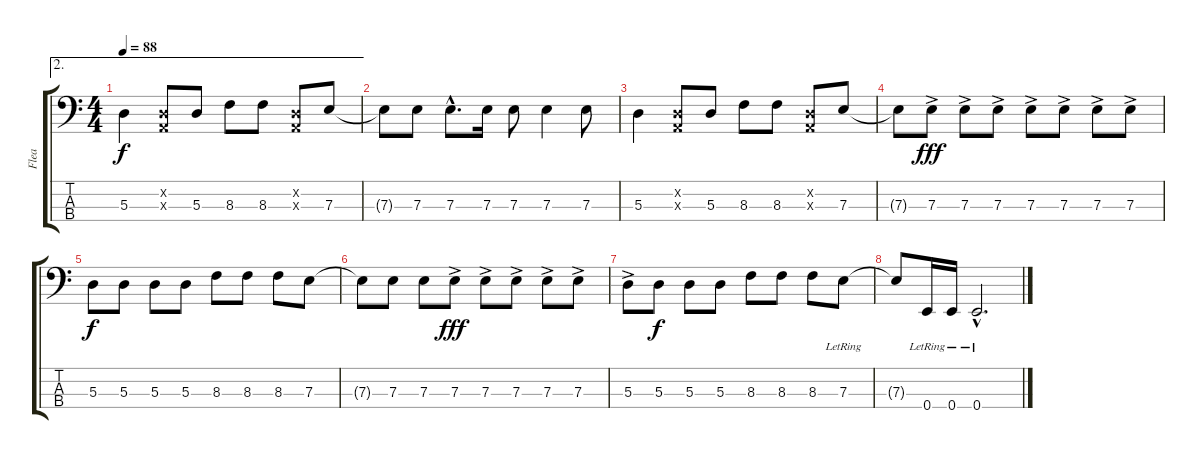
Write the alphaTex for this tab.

\track ("Flea" "Flea") {instrument acousticbass}
\staff {score tabs}
\tuning (G2 D2 A1 E1) {hide}
\ae 2
\ts (4 4)
\tempo 88
\clef f4
\ks c
5.3.4{dy f} (0.2{x} 0.3{x}).8 5.3.8 8.3.8 8.3.8 (0.2{x} 0.3{x}).8 7.3.8 |
7.3{t}.8 7.3.8 7.3{hac}.8{d} 7.3.16 7.3.8 7.3.4 7.3.8 |
5.3.4 (0.2{x} 0.3{x}).8 5.3.8 8.3.8 8.3.8 (0.2{x} 0.3{x}).8 7.3.8 |
7.3{t}.8 7.3{ac}.8{dy fff} 7.3{ac}.8 7.3{ac}.8 7.3{ac}.8 7.3{ac}.8 7.3{ac}.8 7.3{ac}.8 |
5.3.8{dy f} 5.3.8 5.3.8 5.3.8 8.3.8 8.3.8 8.3.8 7.3.8 |
7.3{t}.8 7.3.8 7.3.8 7.3{ac}.8{dy fff} 7.3{ac}.8 7.3{ac}.8 7.3{ac}.8 7.3{ac}.8 |
5.3{ac}.8 5.3.8{dy f} 5.3.8 5.3.8 8.3.8 8.3.8 8.3.8 7.3{lr}.8 |
7.3{t}.8 0.4{lr}.16 0.4{lr}.16 0.4{hac lr}.2{d}
